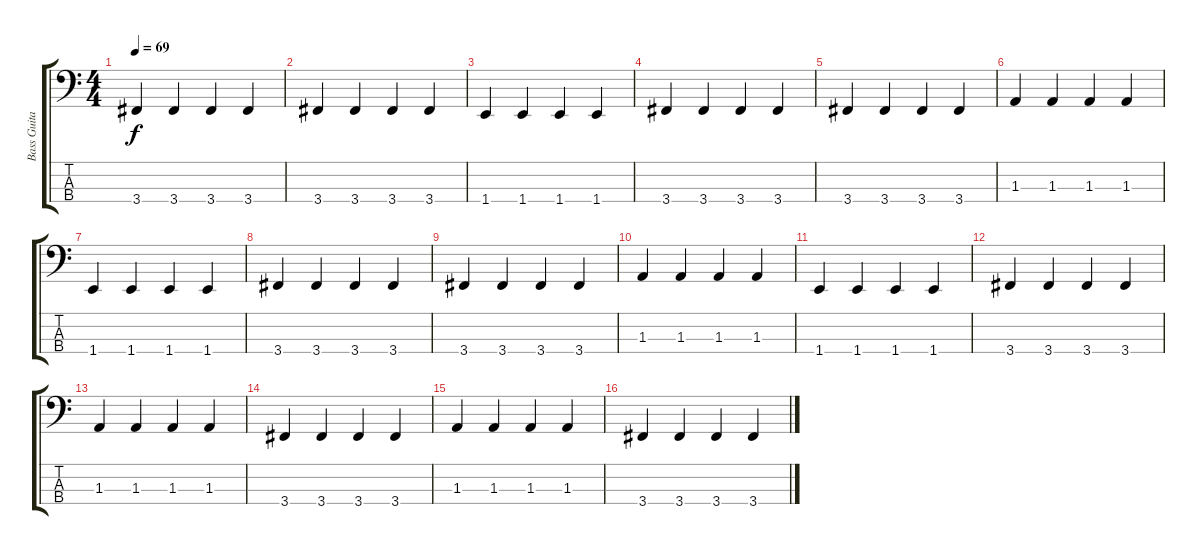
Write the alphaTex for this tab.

\track ("Bass Guitar" "Bass Guita") {instrument electricbassfinger}
\staff {score tabs}
\tuning (Gb2 Db2 Ab1 Eb1) {hide}
\ts (4 4)
\tempo 69
\clef f4
\ks c
3.4.4{dy f} 3.4.4 3.4.4 3.4.4 |
3.4.4 3.4.4 3.4.4 3.4.4 |
1.4.4 1.4.4 1.4.4 1.4.4 |
3.4.4 3.4.4 3.4.4 3.4.4 |
3.4.4 3.4.4 3.4.4 3.4.4 |
1.3.4 1.3.4 1.3.4 1.3.4 |
1.4.4 1.4.4 1.4.4 1.4.4 |
3.4.4 3.4.4 3.4.4 3.4.4 |
3.4.4 3.4.4 3.4.4 3.4.4 |
1.3.4 1.3.4 1.3.4 1.3.4 |
1.4.4 1.4.4 1.4.4 1.4.4 |
3.4.4 3.4.4 3.4.4 3.4.4 |
1.3.4 1.3.4 1.3.4 1.3.4 |
3.4.4 3.4.4 3.4.4 3.4.4 |
1.3.4 1.3.4 1.3.4 1.3.4 |
3.4.4 3.4.4 3.4.4 3.4.4
